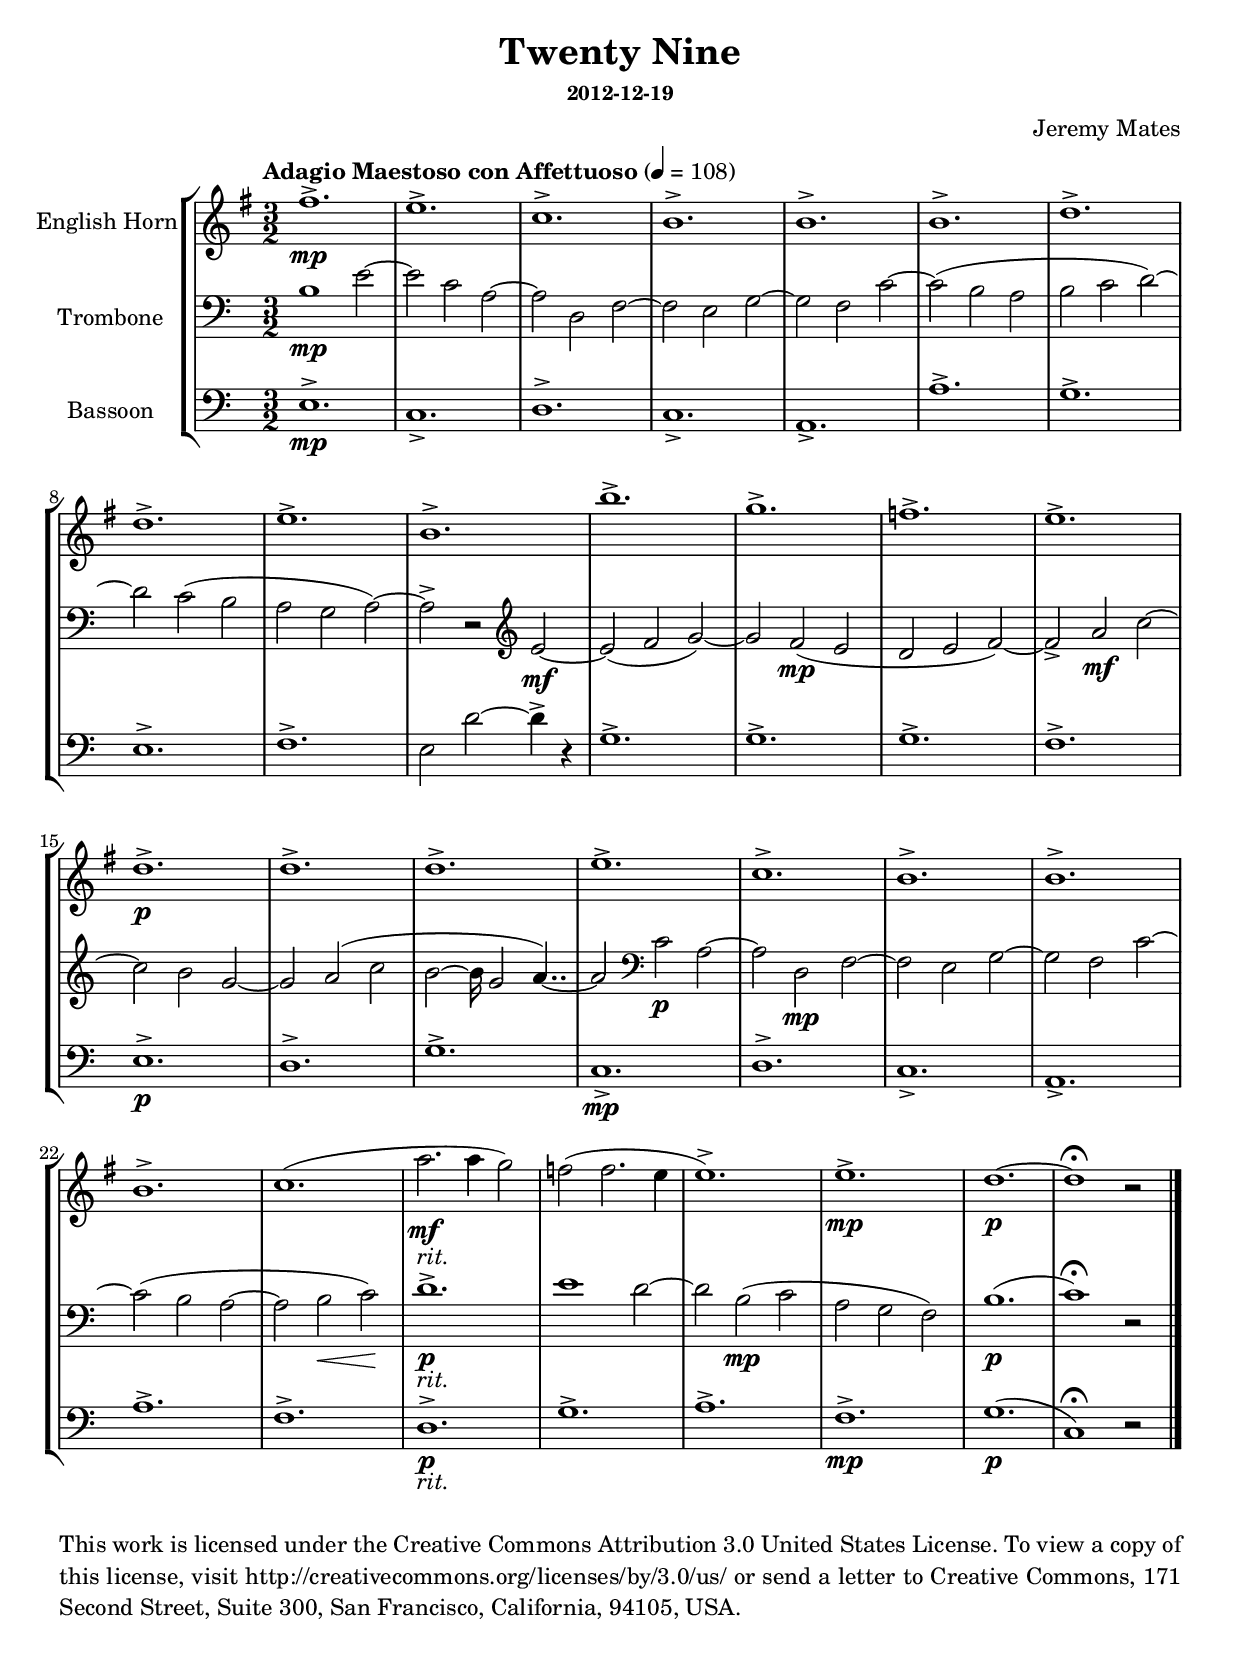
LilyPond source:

% LilyPond engraving system - http://www.lilypond.org/

\version "2.16.0"
\include "articulate.ly"

#(define-markup-list-command (paragraph layout props args) (markup-list?) (interpret-markup-list layout props (make-justified-lines-markup-list (cons (make-hspace-markup 0) args))))

\header {
  title       = "Twenty Nine"
  subsubtitle = "2012-12-19"
  composer    = "Jeremy Mates"
% copyright   = "© 2012 Creative Commons Attribution 3.0 United States License"
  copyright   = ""
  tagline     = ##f
}

keytempoetc = {
  \tempo "Adagio Maestoso con Affettuoso" 4=108
  \time 3/2
}

voiceone = {
  % English Horn transposing instrument pitched in F below C
  \key g \major
  \transposition f,

  \keytempoetc
  \clef treble

  \transpose c g' { \relative b {
    b1.->\mp
    a1.->
    f1.->
    e1.->
    e1.->
    e1.->
    g1.->
    g1.->
    a1.->
    e1.->
    e'1.->
    c1.->
    bes1.->
    a1.->
    g1.->\p
    g1.->
    g1.->
    a1.->
    f1.->
    e1.->
    e1.->
    e1.->
    f1.(
    d'2.\mf_\markup { \italic "rit." } d4 c2)
    bes2( bes2. a4
    a1.->)
    a1.->\mp
    g1.~\p
    g1\fermata r2
  } }
}

voicetwo = \relative b {
  \keytempoetc
  \clef bass

  b1\mp e2~
  e2 c a~
  a2 d, f~
  f2 e g~
  g2 f c'~
  c2( b a
  b2 c d~)
  d2 c( b
  a2 g a~)
  a2-> r2 \clef treble e'~\mf
  e2( f2 g~)
  g2 f(\mp e
  d2 e f~)
  f2-> a\mf c~
  c2 b g~
  g2 a( c
  b2~ b16 g2 a4..~)
  a2 \clef bass c,\p a~
  a2 d,\mp f~
  f2 e g~
  g2 f c'~
  c2( b a~
  a2 b\< c\!)
  d1.->\p_\markup { \italic "rit." } 
  e1 d2~
  d2 b\mp( c
  a2 g f)
  b1.\p(
  c1\fermata) r2
}

voicethree = \relative e {
  \keytempoetc
  \clef bass

  e1.->\mp
  c1.->
  d1.->
  c1.->
  a1.->
  a'1.->
  g1.->
  e1.->
  f1.->
  e2 d'2~ d4-> r4
  g,1.->
  g1.->
  g1.->
  f1.->
  e1.->\p
  d1.->
  g1.->
  c,1.->\mp
  d1.->
  c1.->
  a1.->
  a'1.->
  f1.->
  d1.->\p_\markup { \italic "rit." } 
  g1.->
  a1.->
  f1.->\mp
  g1.\p(
  c,1)\fermata r2
}

%                                                                           %
%%%%%%%%%%%%%%%%%%%%%%%%%%%%%%%     Misc.     %%%%%%%%%%%%%%%%%%%%%%%%%%%%%%%
%                                                                           %

upper = {
  \set Staff.instrumentName = #"English Horn"
  \set Staff.midiInstrument = #"english horn"
  \voiceone

  \bar "|."
}

middle = {
  \set Staff.instrumentName = #"Trombone"
  \set Staff.midiInstrument = #"trombone"
  \voicetwo

  \bar "|."
}

lower = {
  \set Staff.instrumentName = #"Bassoon"
  \set Staff.midiInstrument = #"bassoon"
  \voicethree

  \bar "|."
}

theblackdots = {
  <<
    \new StaffGroup <<
      \new Staff = "upper" \upper
      \new Staff = "middle" \middle
      \new Staff = "lower" \lower
    >>
  >>
}

themusic = {
  <<
    \new PianoStaff <<
      \set Score.midiChannelMapping = #'instrument
      \new Staff = "upper" \upper
      \new Staff = "middle" \middle
      \new Staff = "lower" \lower
    >>
  >>
}

\score {
  \theblackdots
  \layout { indent = 2.3\cm }
}
\score {
  \articulate { \themusic }
  \midi { }
}
  \markuplist { \paragraph {
This work is licensed under the Creative Commons Attribution 3.0 United
States License. To view a copy of this license, visit
http://creativecommons.org/licenses/by/3.0/us/ or send a letter to
Creative Commons, 171 Second Street, Suite 300, San Francisco,
California, 94105, USA.
} }
